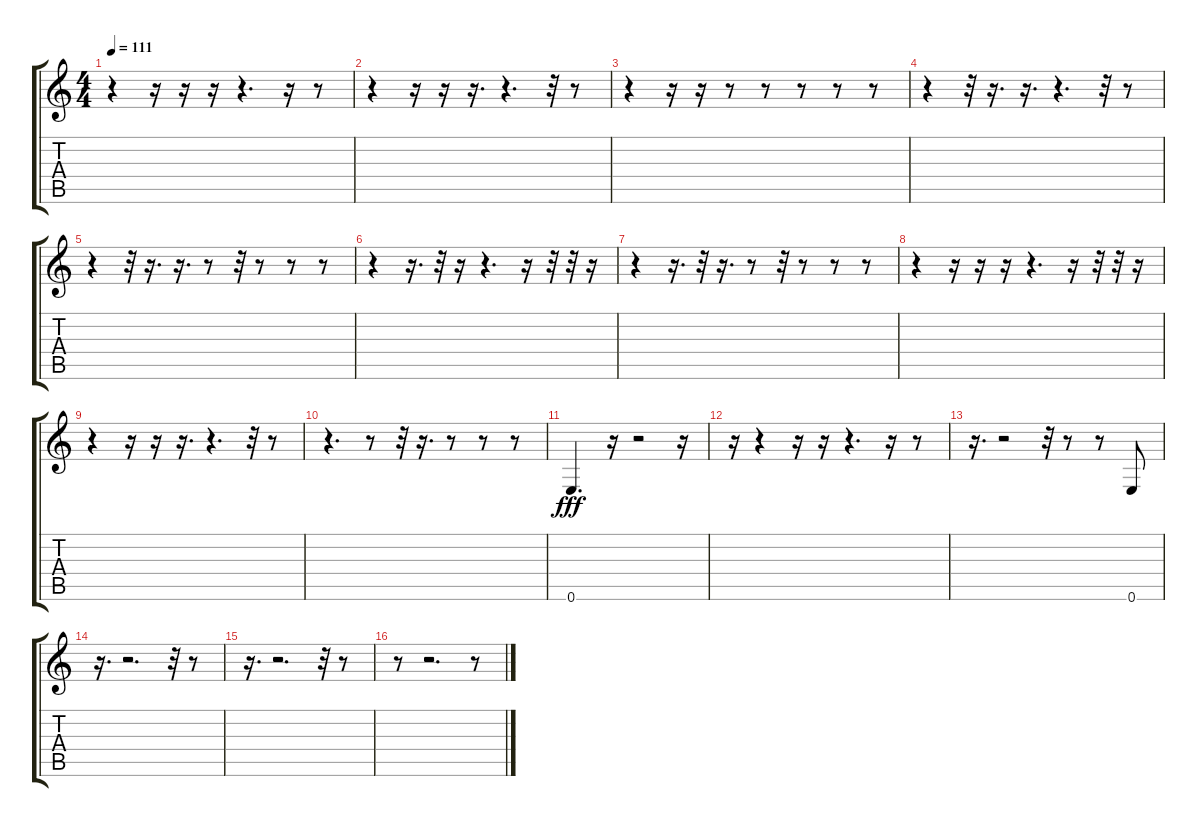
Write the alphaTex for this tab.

\track "" {instrument slapbass2}
\staff {score tabs}
\tuning (E4 B3 G3 D3 A2 E2) {hide}
\ts (4 4)
\tempo 111
\clef g2
\ks c
r.4{dy fff} r.16 r.16 r.16 r.4{d} r.16 r.8 |
r.4 r.16 r.16 r.16{d} r.4{d} r.32 r.8 |
r.4 r.16 r.16 r.8 r.8 r.8 r.8 r.8 |
r.4 r.32 r.16{d} r.16{d} r.4{d} r.32 r.8 |
r.4 r.32 r.16{d} r.16{d} r.8 r.32 r.8 r.8 r.8 |
r.4 r.16{d} r.32 r.16 r.4{d} r.16 r.32 r.32 r.16 |
r.4 r.16{d} r.32 r.16{d} r.8 r.32 r.8 r.8 r.8 |
r.4 r.16 r.16 r.16 r.4{d} r.16 r.32 r.32 r.16 |
r.4 r.16 r.16 r.16{d} r.4{d} r.32 r.8 |
r.4{d} r.8 r.32 r.16{d} r.8 r.8 r.8 |
0.6.4{d} r.16 r.2 r.16 |
r.16 r.4 r.16 r.16 r.4{d} r.16 r.8 |
r.16{d} r.2 r.32 r.8 r.8 0.6.8 |
r.16{d} r.2{d} r.32 r.8 |
r.16{d} r.2{d} r.32 r.8 |
r.8 r.2{d} r.8
